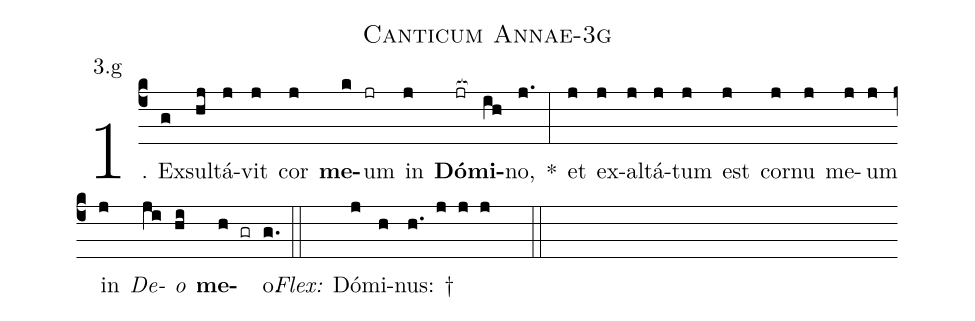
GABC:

name: Canticum Annae-3g;
annotation: 3.g;
%%
(c4)1. Ex(g)sul(hj)tá(j)vit(j) cor(j) <b>me</b>(k)um(jr) in(j) <b>Dó</b>(jr[ocb:1{])<b>mi</b>(ih[ocb:0}])no,(j.) *(:) et(j) ex(j)al(j)tá(j)tum(j) est(j) cor(j)nu(j) me(j)um(j) in(j) <i>De</i>(ji)<i>o</i>(hi) <b>me</b>(h gr)o.(g.) (::)
<i>Flex:</i>()  Dó(j)mi(h)nus: †(h. j j j  ::)
